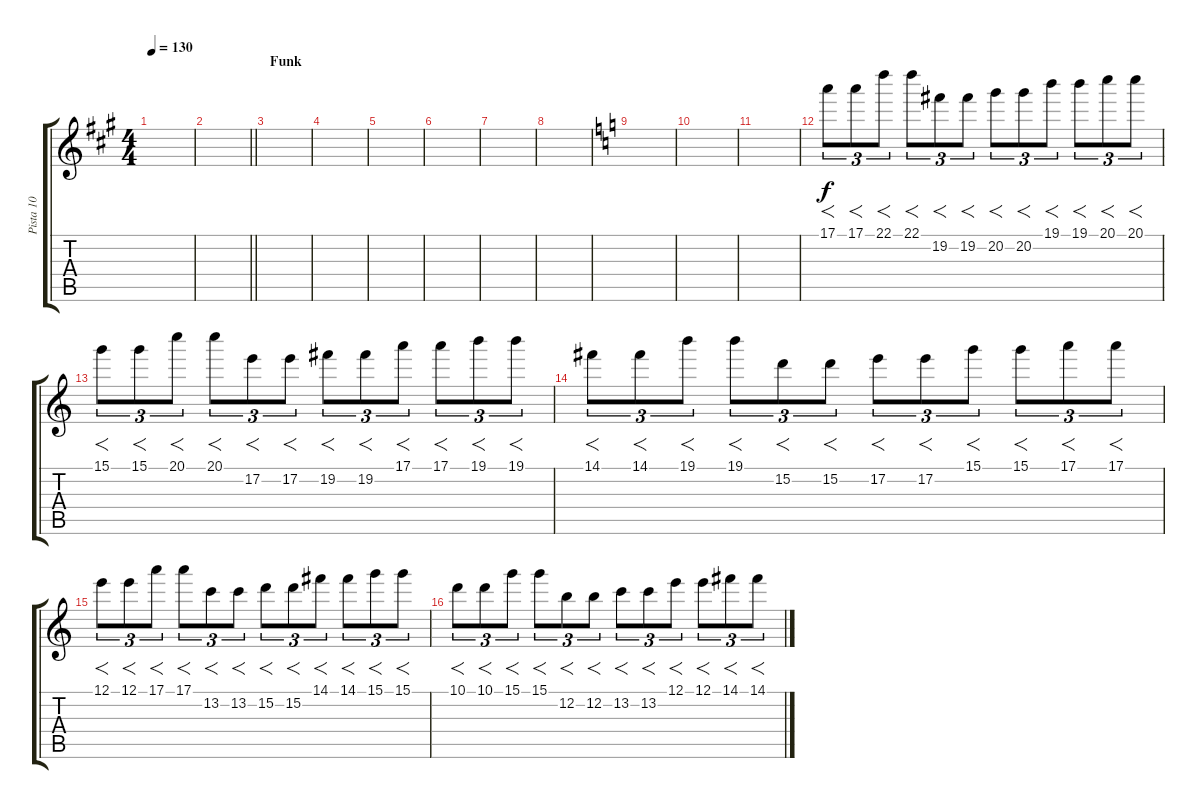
\track ("Pista 10" "Pista 10") {instrument distortionguitar}
\staff {score tabs}
\tuning (E4 B3 G3 D3 A2 E2) {hide}
\ts (4 4)
\tempo 130
\clef g2
\ks a
|
\barLineRight lightlight
|
\section ("" "Funk")
|
|
|
|
|
|
\ks c
|
|
|
17.1.8{f tu (3 2)} 17.1.8{f tu (3 2)} 22.1.8{f tu (3 2)} 22.1.8{f tu (3 2)} 19.2.8{f tu (3 2)} 19.2.8{f tu (3 2)} 20.2.8{f tu (3 2)} 20.2.8{f tu (3 2)} 19.1.8{f tu (3 2)} 19.1.8{f tu (3 2)} 20.1.8{f tu (3 2)} 20.1.8{f tu (3 2)} |
15.1.8{f tu (3 2)} 15.1.8{f tu (3 2)} 20.1.8{f tu (3 2)} 20.1.8{f tu (3 2)} 17.2.8{f tu (3 2)} 17.2.8{f tu (3 2)} 19.2.8{f tu (3 2)} 19.2.8{f tu (3 2)} 17.1.8{f tu (3 2)} 17.1.8{f tu (3 2)} 19.1.8{f tu (3 2)} 19.1.8{f tu (3 2)} |
14.1.8{f tu (3 2)} 14.1.8{f tu (3 2)} 19.1.8{f tu (3 2)} 19.1.8{f tu (3 2)} 15.2.8{f tu (3 2)} 15.2.8{f tu (3 2)} 17.2.8{f tu (3 2)} 17.2.8{f tu (3 2)} 15.1.8{f tu (3 2)} 15.1.8{f tu (3 2)} 17.1.8{f tu (3 2)} 17.1.8{f tu (3 2)} |
12.1.8{f tu (3 2)} 12.1.8{f tu (3 2)} 17.1.8{f tu (3 2)} 17.1.8{f tu (3 2)} 13.2.8{f tu (3 2)} 13.2.8{f tu (3 2)} 15.2.8{f tu (3 2)} 15.2.8{f tu (3 2)} 14.1.8{f tu (3 2)} 14.1.8{f tu (3 2)} 15.1.8{f tu (3 2)} 15.1.8{f tu (3 2)} |
10.1.8{f tu (3 2)} 10.1.8{f tu (3 2)} 15.1.8{f tu (3 2)} 15.1.8{f tu (3 2)} 12.2.8{f tu (3 2)} 12.2.8{f tu (3 2)} 13.2.8{f tu (3 2)} 13.2.8{f tu (3 2)} 12.1.8{f tu (3 2)} 12.1.8{f tu (3 2)} 14.1.8{f tu (3 2)} 14.1.8{f tu (3 2)}
